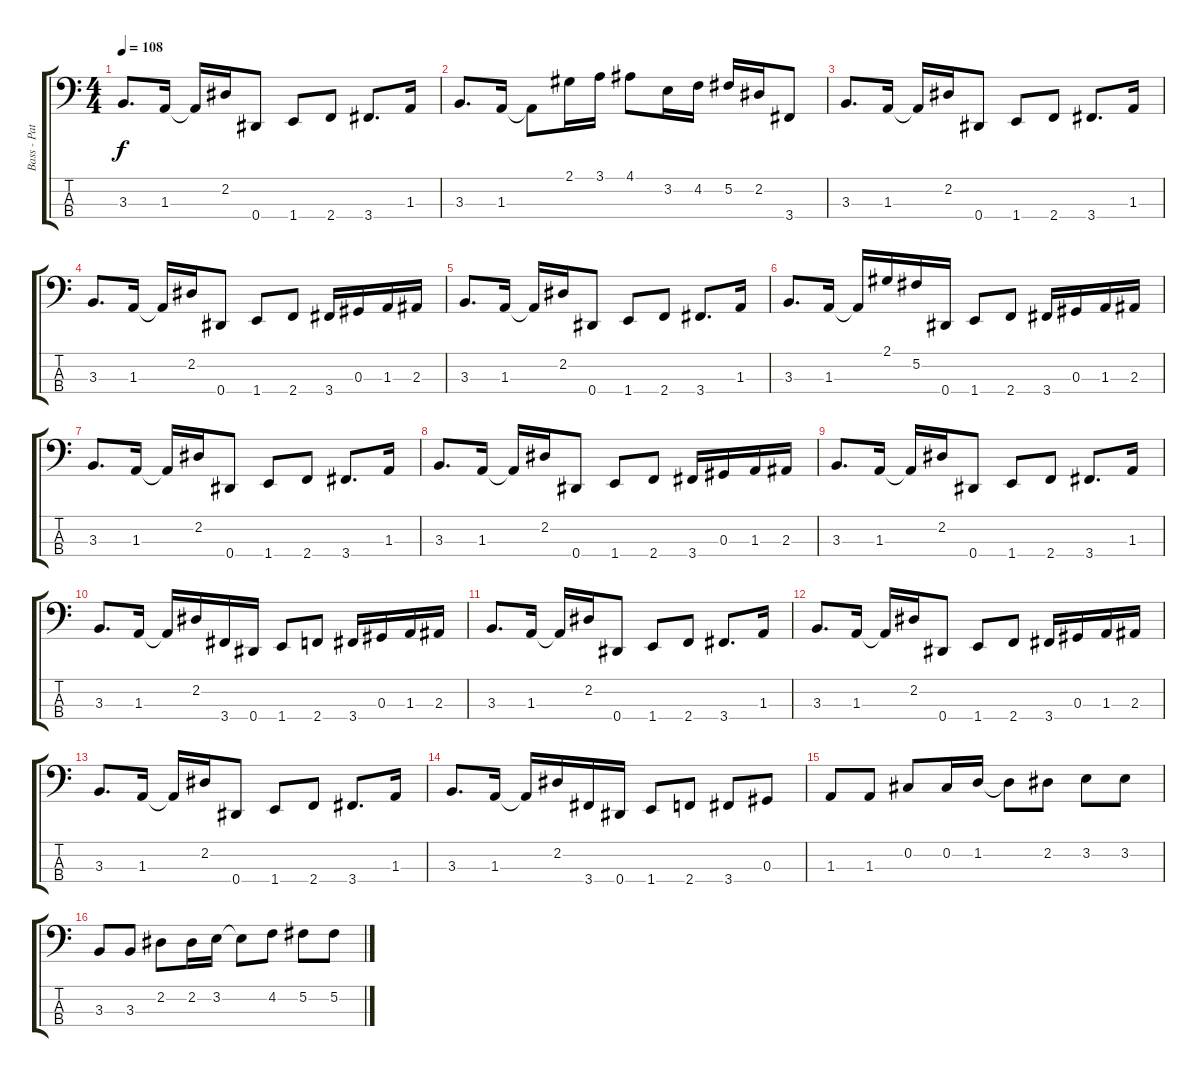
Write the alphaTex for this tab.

\track ("Bass - Pat" "Bass - Pat") {instrument electricbasspick}
\staff {score tabs}
\tuning (Gb2 Db2 Ab1 Eb1) {hide}
\ts (4 4)
\tempo 108
\clef f4
\ks c
3.3.8{d dy f} 1.3.16 1.3{t}.16 2.2.16 0.4.8 1.4.8 2.4.8 3.4.8{d} 1.3.16 |
3.3.8{d} 1.3.16 1.3{t}.8 2.1.16 3.1.16 4.1.8 3.2.16 4.2.16 5.2.16 2.2.16 3.4.8 |
3.3.8{d} 1.3.16 1.3{t}.16 2.2.16 0.4.8 1.4.8 2.4.8 3.4.8{d} 1.3.16 |
3.3.8{d} 1.3.16 1.3{t}.16 2.2.16 0.4.8 1.4.8 2.4.8 3.4.16 0.3.16 1.3.16 2.3.16 |
3.3.8{d} 1.3.16 1.3{t}.16 2.2.16 0.4.8 1.4.8 2.4.8 3.4.8{d} 1.3.16 |
3.3.8{d} 1.3.16 1.3{t}.16 2.1.16 5.2.16 0.4.16 1.4.8 2.4.8 3.4.16 0.3.16 1.3.16 2.3.16 |
3.3.8{d} 1.3.16 1.3{t}.16 2.2.16 0.4.8 1.4.8 2.4.8 3.4.8{d} 1.3.16 |
3.3.8{d} 1.3.16 1.3{t}.16 2.2.16 0.4.8 1.4.8 2.4.8 3.4.16 0.3.16 1.3.16 2.3.16 |
3.3.8{d} 1.3.16 1.3{t}.16 2.2.16 0.4.8 1.4.8 2.4.8 3.4.8{d} 1.3.16 |
3.3.8{d} 1.3.16 1.3{t}.16 2.2.16 3.4.16 0.4.16 1.4.8 2.4.8 3.4.16 0.3.16 1.3.16 2.3.16 |
3.3.8{d} 1.3.16 1.3{t}.16 2.2.16 0.4.8 1.4.8 2.4.8 3.4.8{d} 1.3.16 |
3.3.8{d} 1.3.16 1.3{t}.16 2.2.16 0.4.8 1.4.8 2.4.8 3.4.16 0.3.16 1.3.16 2.3.16 |
3.3.8{d} 1.3.16 1.3{t}.16 2.2.16 0.4.8 1.4.8 2.4.8 3.4.8{d} 1.3.16 |
3.3.8{d} 1.3.16 1.3{t}.16 2.2.16 3.4.16 0.4.16 1.4.8 2.4.8 3.4.8 0.3.8 |
1.3.8 1.3.8 0.2.8 0.2.16 1.2.16 1.2{t}.8 2.2.8 3.2.8 3.2.8 |
3.3.8 3.3.8 2.2.8 2.2.16 3.2.16 3.2{t}.8 4.2.8 5.2.8 5.2.8
